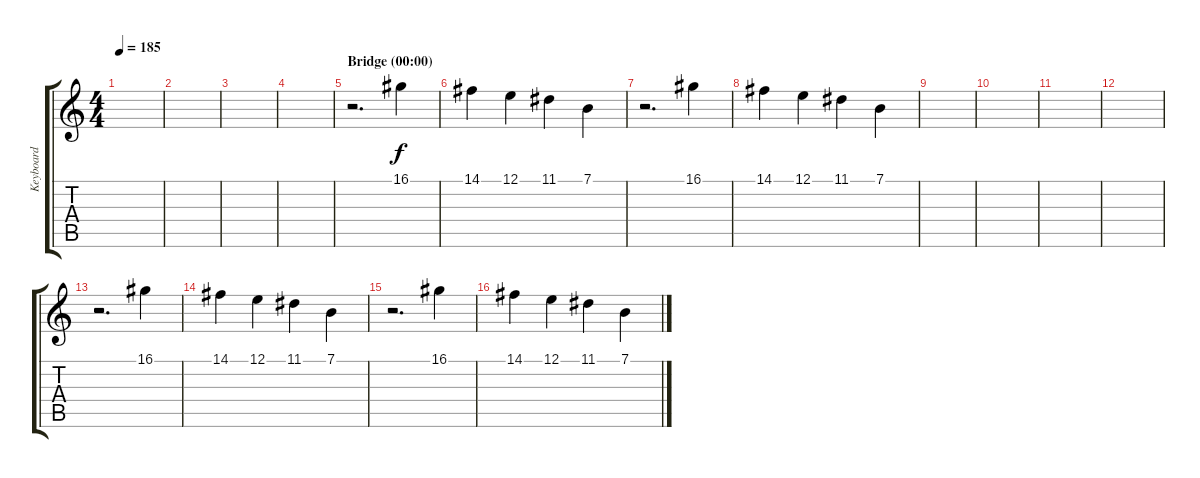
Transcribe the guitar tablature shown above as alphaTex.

\track ("Keyboard" "Keyboard") {instrument flute}
\staff {score tabs}
\tuning (E4 B3 G3 D3 A2 E2) {hide}
\ts (4 4)
\tempo 185
\clef g2
\ks c
|
|
|
|
\section ("" "Bridge (00:00)")
r.2{d} 16.1.4 |
14.1.4 12.1.4 11.1.4 7.1.4 |
r.2{d} 16.1.4 |
14.1.4 12.1.4 11.1.4 7.1.4 |
|
|
|
|
r.2{d} 16.1.4 |
14.1.4 12.1.4 11.1.4 7.1.4 |
r.2{d} 16.1.4 |
14.1.4 12.1.4 11.1.4 7.1.4
